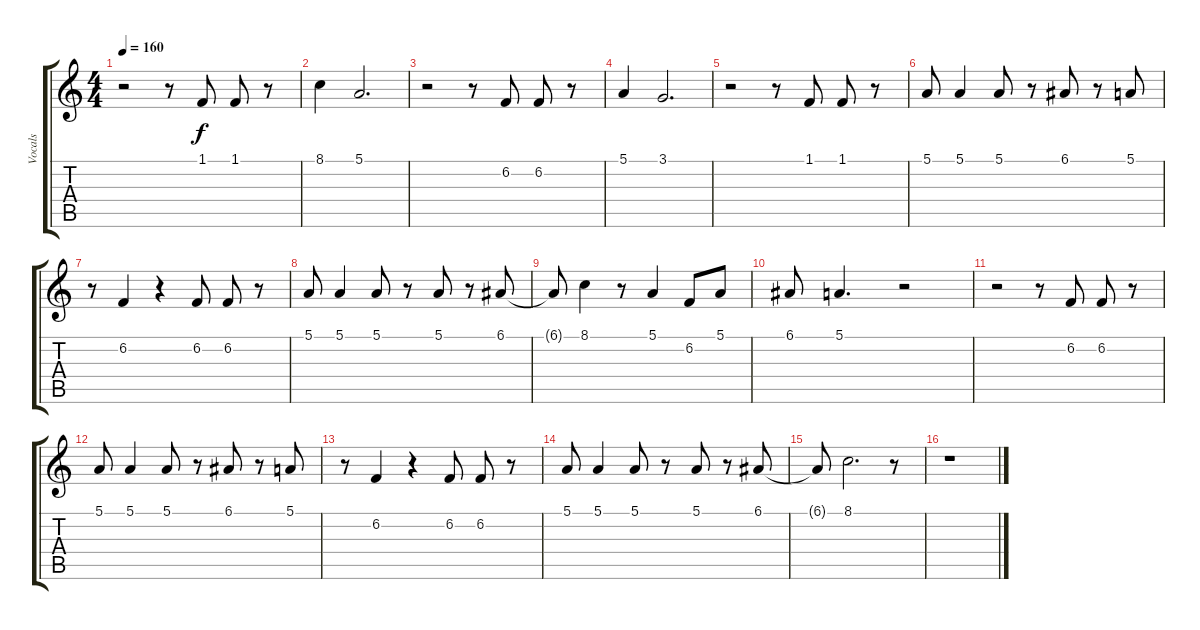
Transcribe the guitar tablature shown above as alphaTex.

\track ("Vocals" "Vocals") {instrument accordion}
\staff {score tabs}
\tuning (E4 B3 G3 D3 A2 E2) {hide}
\ts (4 4)
\tempo 160
\clef g2
\ks c
r.2{dy f} r.8 1.1.8 1.1.8 r.8 |
8.1.4 5.1.2{d} |
r.2 r.8 6.2.8 6.2.8 r.8 |
5.1.4 3.1.2{d} |
r.2 r.8 1.1.8 1.1.8 r.8 |
5.1.8 5.1.4 5.1.8 r.8 6.1.8 r.8 5.1.8 |
r.8 6.2.4 r.4 6.2.8 6.2.8 r.8 |
5.1.8 5.1.4 5.1.8 r.8 5.1.8 r.8 6.1.8 |
6.1{t}.8 8.1.4 r.8 5.1.4 6.2.8 5.1.8 |
6.1.8 5.1.4{d} r.2 |
r.2 r.8 6.2.8 6.2.8 r.8 |
5.1.8 5.1.4 5.1.8 r.8 6.1.8 r.8 5.1.8 |
r.8 6.2.4 r.4 6.2.8 6.2.8 r.8 |
5.1.8 5.1.4 5.1.8 r.8 5.1.8 r.8 6.1.8 |
6.1{t}.8 8.1.2{d} r.8 |
r.1
